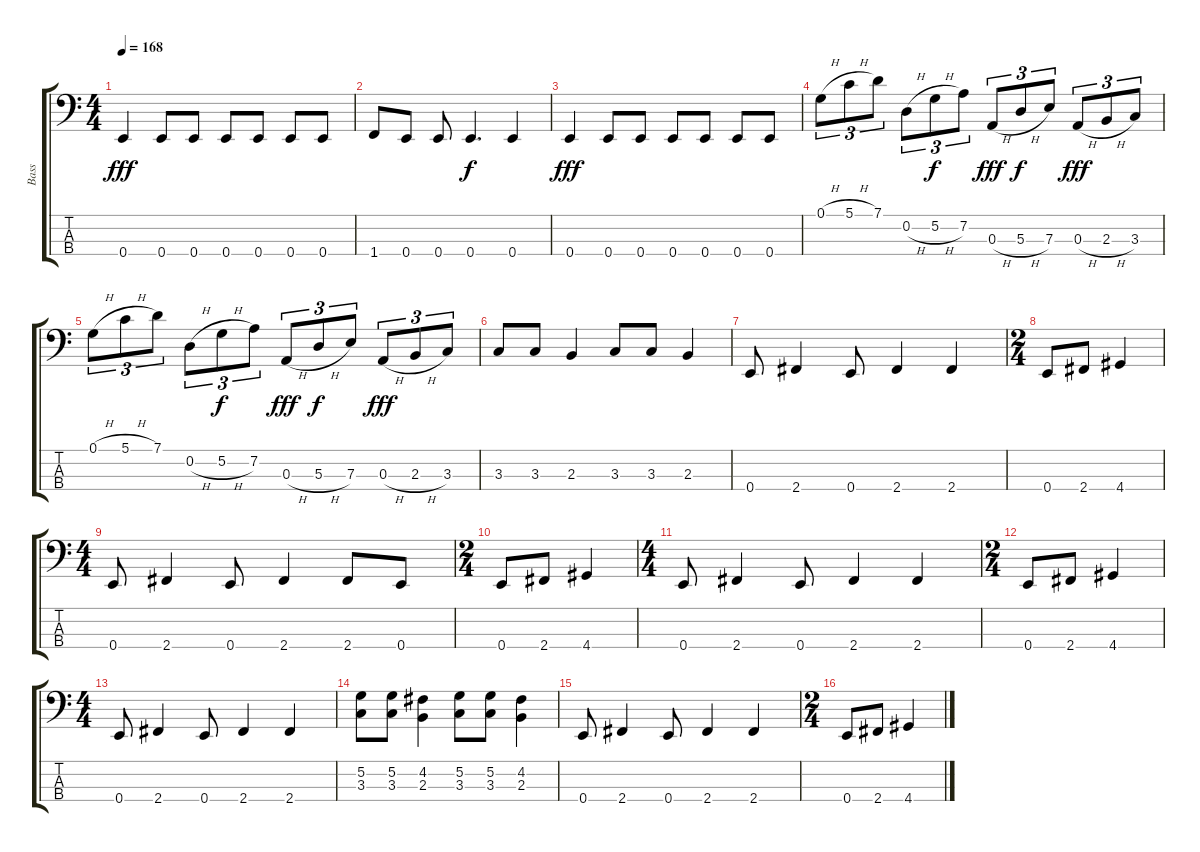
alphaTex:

\track ("Bass" "Bass") {instrument acousticguitarsteel}
\staff {score tabs}
\tuning (G2 D2 A1 E1) {hide}
\ts (4 4)
\tempo 168
\clef f4
\ks c
0.4.4{dy fff} 0.4.8 0.4.8 0.4.8 0.4.8 0.4.8 0.4.8 |
1.4.8 0.4.8 0.4.8 0.4.4{d dy f} 0.4.4 |
0.4.4{dy fff} 0.4.8 0.4.8 0.4.8 0.4.8 0.4.8 0.4.8 |
0.1{h}.8{tu (3 2)} 5.1{h}.8{tu (3 2)} 7.1.8{tu (3 2)} 0.2{h}.8{tu (3 2)} 5.2{h}.8{tu (3 2) dy f} 7.2.8{tu (3 2)} 0.3{h}.8{tu (3 2) dy fff} 5.3{h}.8{tu (3 2) dy f} 7.3.8{tu (3 2)} 0.3{h}.8{tu (3 2) dy fff} 2.3{h}.8{tu (3 2)} 3.3.8{tu (3 2)} |
0.1{h}.8{tu (3 2)} 5.1{h}.8{tu (3 2)} 7.1.8{tu (3 2)} 0.2{h}.8{tu (3 2)} 5.2{h}.8{tu (3 2) dy f} 7.2.8{tu (3 2)} 0.3{h}.8{tu (3 2) dy fff} 5.3{h}.8{tu (3 2) dy f} 7.3.8{tu (3 2)} 0.3{h}.8{tu (3 2) dy fff} 2.3{h}.8{tu (3 2)} 3.3.8{tu (3 2)} |
3.3.8 3.3.8 2.3.4 3.3.8 3.3.8 2.3.4 |
0.4.8 2.4.4 0.4.8 2.4.4 2.4.4 |
\ts (2 4)
0.4.8 2.4.8 4.4.4 |
\ts (4 4)
0.4.8 2.4.4 0.4.8 2.4.4 2.4.8 0.4.8 |
\ts (2 4)
0.4.8 2.4.8 4.4.4 |
\ts (4 4)
0.4.8 2.4.4 0.4.8 2.4.4 2.4.4 |
\ts (2 4)
0.4.8 2.4.8 4.4.4 |
\ts (4 4)
0.4.8 2.4.4 0.4.8 2.4.4 2.4.4 |
(5.2 3.3).8 (5.2 3.3).8 (4.2 2.3).4 (5.2 3.3).8 (5.2 3.3).8 (4.2 2.3).4 |
0.4.8 2.4.4 0.4.8 2.4.4 2.4.4 |
\ts (2 4)
0.4.8 2.4.8 4.4.4
